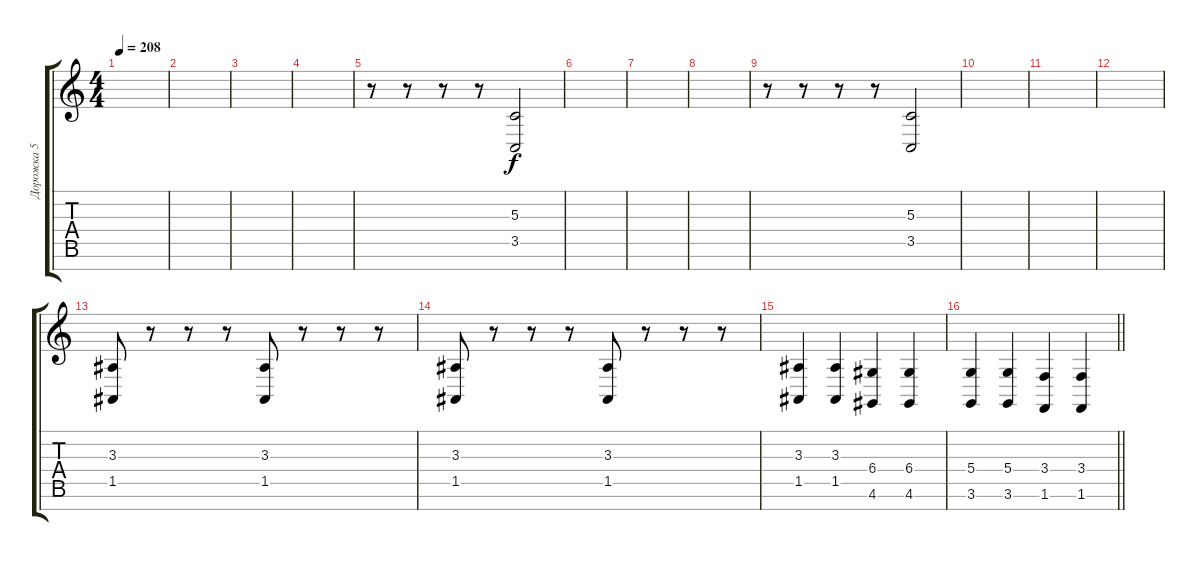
\track ("Дорожка 5" "Дорожка 5") {instrument tuba}
\staff {score tabs}
\tuning (E4 B3 G3 D3 A2 E2 B1) {hide}
\ts (4 4)
\tempo 208
\clef g2
\ks c
|
|
|
|
r.8 r.8 r.8 r.8 (5.3 3.5).2 |
|
|
|
r.8 r.8 r.8 r.8 (5.3 3.5).2 |
|
|
|
(3.3 1.5).8 r.8 r.8 r.8 (3.3 1.5).8 r.8 r.8 r.8 |
(3.3 1.5).8 r.8 r.8 r.8 (3.3 1.5).8 r.8 r.8 r.8 |
(3.3 1.5).4 (3.3 1.5).4 (6.4 4.6).4 (6.4 4.6).4 |
\barLineRight lightlight
(5.4 3.6).4 (5.4 3.6).4 (3.4 1.6).4 (3.4 1.6).4
